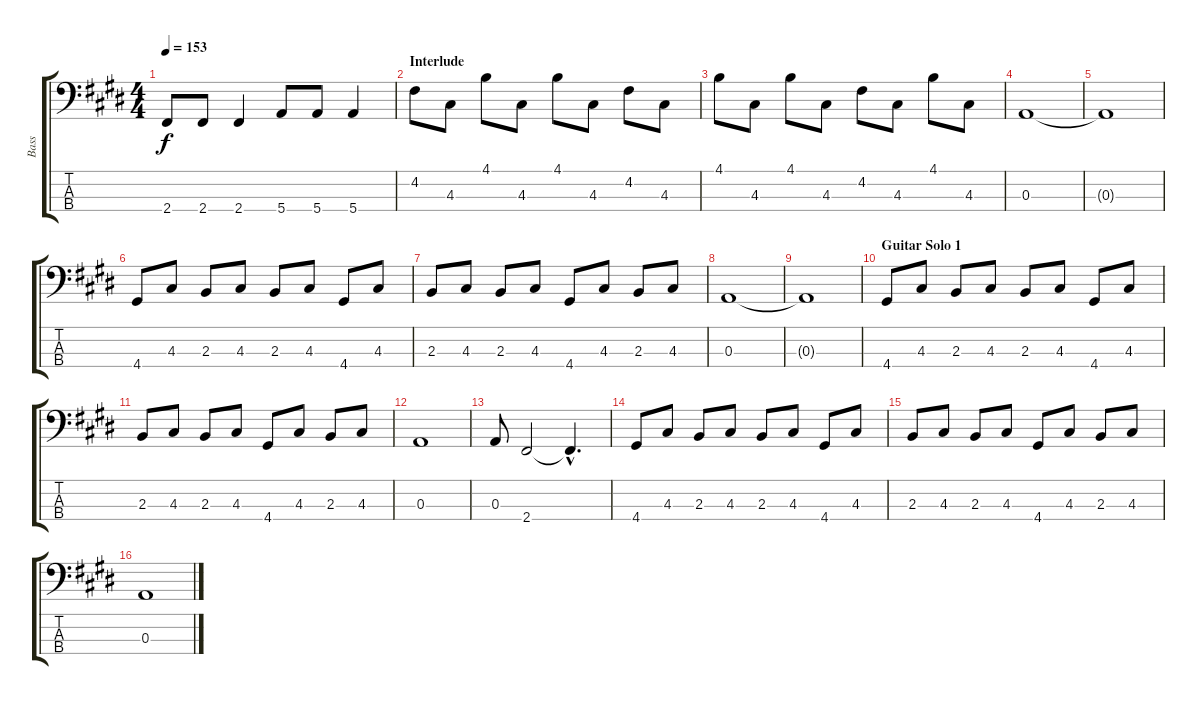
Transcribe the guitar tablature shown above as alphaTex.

\track ("Bass" "Bass") {instrument electricbassfinger}
\staff {score tabs}
\tuning (G2 D2 A1 E1) {hide}
\ts (4 4)
\tempo 153
\clef f4
\ks e
2.4.8{dy f} 2.4.8 2.4.4 5.4.8 5.4.8 5.4.4 |
\section ("" "Interlude")
4.2.8 4.3.8 4.1.8 4.3.8 4.1.8 4.3.8 4.2.8 4.3.8 |
4.1.8 4.3.8 4.1.8 4.3.8 4.2.8 4.3.8 4.1.8 4.3.8 |
0.3.1 |
0.3{t}.1 |
4.4.8 4.3.8 2.3.8 4.3.8 2.3.8 4.3.8 4.4.8 4.3.8 |
2.3.8 4.3.8 2.3.8 4.3.8 4.4.8 4.3.8 2.3.8 4.3.8 |
0.3.1 |
0.3{t}.1 |
\section ("" "Guitar Solo 1")
4.4.8 4.3.8 2.3.8 4.3.8 2.3.8 4.3.8 4.4.8 4.3.8 |
2.3.8 4.3.8 2.3.8 4.3.8 4.4.8 4.3.8 2.3.8 4.3.8 |
0.3.1 |
0.3.8 2.4.2 2.4{hac t}.4{d} |
4.4.8 4.3.8 2.3.8 4.3.8 2.3.8 4.3.8 4.4.8 4.3.8 |
2.3.8 4.3.8 2.3.8 4.3.8 4.4.8 4.3.8 2.3.8 4.3.8 |
0.3.1
